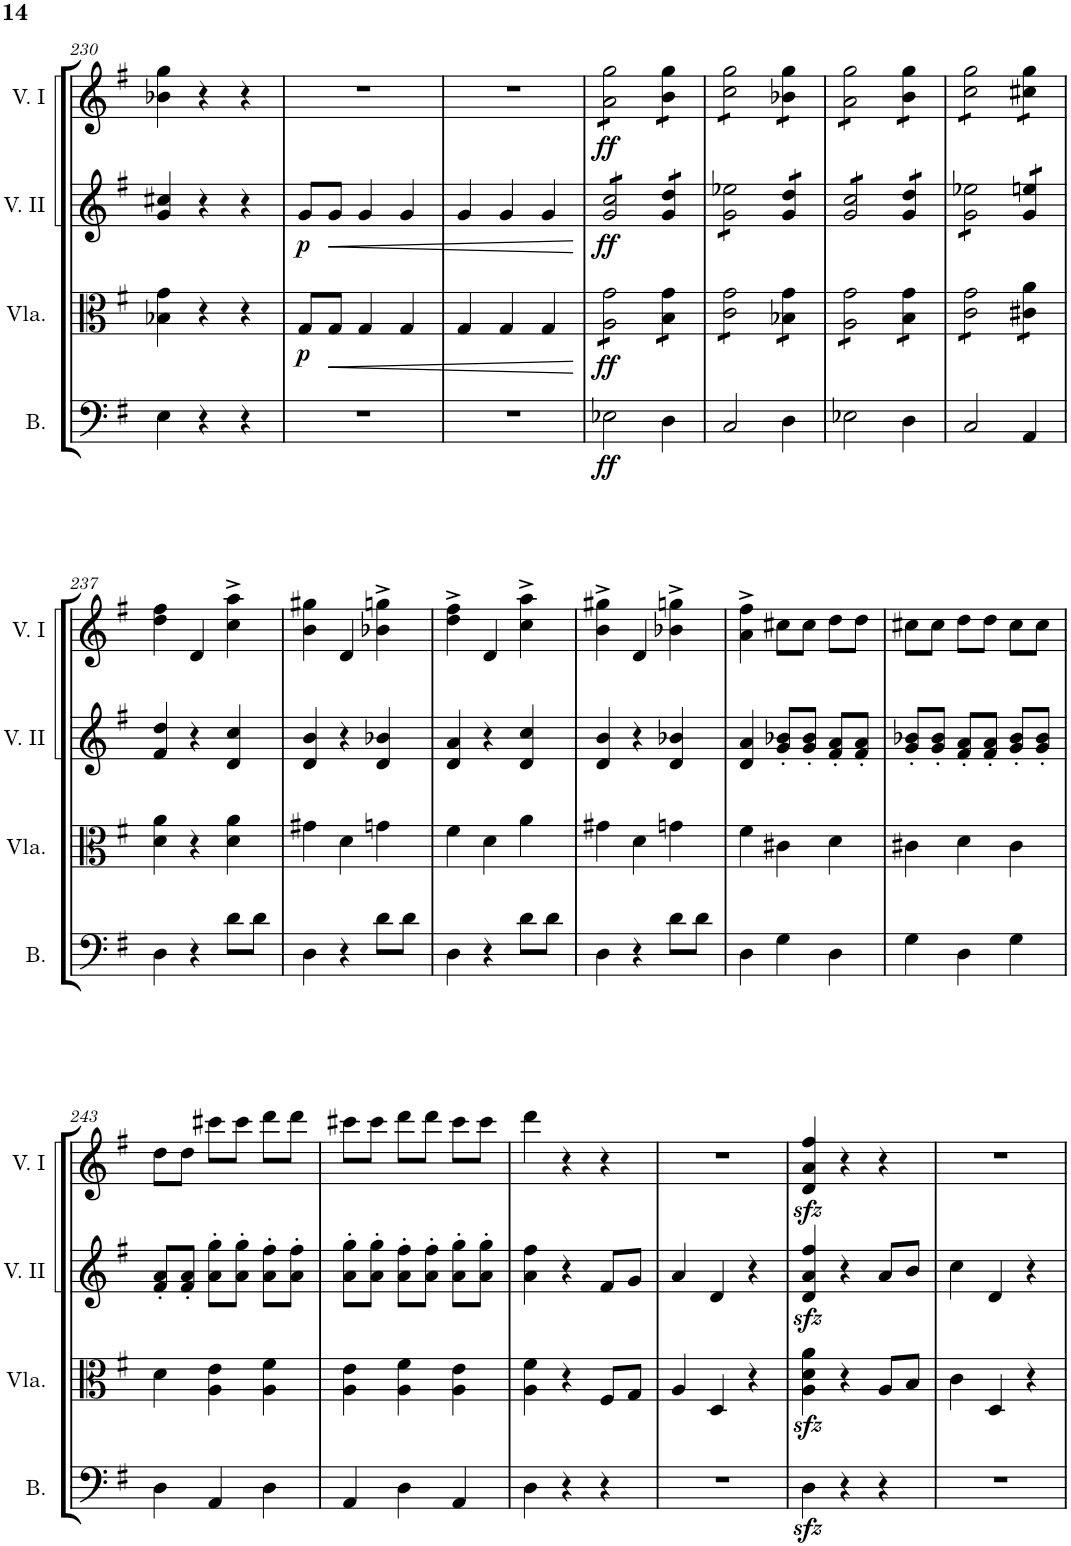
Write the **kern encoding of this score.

**kern	**dynam	**kern	**dynam	**kern	**dynam	**kern	**dynam
*part4	*part4	*part3	*part3	*part2	*part2	*part1	*part1
*staff4	*staff4	*staff3	*staff3	*staff2	*staff2	*staff1	*staff1
*I"Bassi	*	*I"Viola	*	*I"Violino II.	*	*I"Violino I	*
*I'B.	*	*I'Vla.	*	*I'V. II	*	*I'V. I	*
!!LO:PB:g=z
*clefF4	*	*clefC3	*	*clefG2	*	*clefG2	*
*k[f#]	*	*k[f#]	*	*k[f#]	*	*k[f#]	*
*M3/4	*	*M3/4	*	*M3/4	*	*M3/4	*
=230	=230	=230	=230	=230	=230	=230	=230
4E\	.	4B-X\ 4g\	.	4g/ 4cc#X/	.	4b-X\ 4gg\	.
4r	.	4r	.	4r	.	4r	.
4r	.	4r	.	4r	.	4r	.
=231	=231	=231	=231	=231	=231	=231	=231
!	!	!	!LO:DY:b	!	!LO:DY:b	!	!
2.r	.	8G/L	p	8g/L	p	2.r	.
!	!	!	!LO:HP:b	!	!LO:HP:b	!	!
.	.	8G/J	<	8g/J	<	.	.
.	.	4G/	.	4g/	.	.	.
.	.	4G/	.	4g/	.	.	.
=232	=232	=232	=232	=232	=232	=232	=232
2.r	.	4G/	.	4g/	.	2.r	.
.	.	4G/	.	4g/	.	.	.
.	.	4G/	.	4g/	.	.	.
.	.	.	[	.	[	.	.
=233	=233	=233	=233	=233	=233	=233	=233
!	!LO:DY:b	!	!LO:DY:b	!	!LO:DY:b	!	!LO:DY:b
*	*	*tremolo	*	*	*	*	*
*	*	*	*	*tremolo	*	*	*
*	*	*	*	*	*	*tremolo	*
2E-X\	ff	8A\ 8g\L	ff	8g/ 8cc/L	ff	8a\ 8gg\L	ff
.	.	8A\ 8g\	.	8g/ 8cc/	.	8a\ 8gg\	.
.	.	8A\ 8g\	.	8g/ 8cc/	.	8a\ 8gg\	.
.	.	8A\ 8g\J	.	8g/ 8cc/J	.	8a\ 8gg\J	.
4D\	.	8B\ 8g\L	.	8g/ 8dd/L	.	8b\ 8gg\L	.
.	.	8B\ 8g\J	.	8g/ 8dd/J	.	8b\ 8gg\J	.
=234	=234	=234	=234	=234	=234	=234	=234
2C/	.	8c\ 8g\L	.	8g\ 8ee-X\L	.	8cc\ 8gg\L	.
.	.	8c\ 8g\	.	8g\ 8ee-X\	.	8cc\ 8gg\	.
.	.	8c\ 8g\	.	8g\ 8ee-X\	.	8cc\ 8gg\	.
.	.	8c\ 8g\J	.	8g\ 8ee-X\J	.	8cc\ 8gg\J	.
4D\	.	8B-X\ 8g\L	.	8g/ 8dd/L	.	8b-X\ 8gg\L	.
.	.	8B-X\ 8g\J	.	8g/ 8dd/J	.	8b-X\ 8gg\J	.
=235	=235	=235	=235	=235	=235	=235	=235
2E-X\	.	8A\ 8g\L	.	8g/ 8cc/L	.	8a\ 8gg\L	.
.	.	8A\ 8g\	.	8g/ 8cc/	.	8a\ 8gg\	.
.	.	8A\ 8g\	.	8g/ 8cc/	.	8a\ 8gg\	.
.	.	8A\ 8g\J	.	8g/ 8cc/J	.	8a\ 8gg\J	.
4D\	.	8B\ 8g\L	.	8g/ 8dd/L	.	8b\ 8gg\L	.
.	.	8B\ 8g\J	.	8g/ 8dd/J	.	8b\ 8gg\J	.
=236	=236	=236	=236	=236	=236	=236	=236
2C/	.	8c\ 8g\L	.	8g\ 8ee-X\L	.	8cc\ 8gg\L	.
.	.	8c\ 8g\	.	8g\ 8ee-X\	.	8cc\ 8gg\	.
.	.	8c\ 8g\	.	8g\ 8ee-X\	.	8cc\ 8gg\	.
.	.	8c\ 8g\J	.	8g\ 8ee-X\J	.	8cc\ 8gg\J	.
4AA/	.	8c#X\ 8a\L	.	8g/ 8een/L	.	8cc#X\ 8gg\L	.
.	.	8c#X\ 8a\J	.	8g/ 8een/J	.	8cc#X\ 8gg\J	.
*	*	*	*	*	*	*Xtremolo	*
*	*	*	*	*Xtremolo	*	*	*
*	*	*Xtremolo	*	*	*	*	*
!!LO:LB:g=z
=237	=237	=237	=237	=237	=237	=237	=237
4D\	.	4d\ 4a\	.	4f#/ 4dd/	.	4dd\ 4ff#\	.
4r	.	4r	.	4r	.	4d/	.
8d\L	.	4d\ 4a\	.	4d/ 4cc/	.	4cc\^ 4aa\^	.
8d\J	.	.	.	.	.	.	.
=238	=238	=238	=238	=238	=238	=238	=238
4D\	.	4g#X\	.	4d/ 4b/	.	4b\ 4gg#X\	.
4r	.	4d\	.	4r	.	4d/	.
8d\L	.	4gn\	.	4d/ 4b-X/	.	4b-X\^ 4ggn\^	.
8d\J	.	.	.	.	.	.	.
=239	=239	=239	=239	=239	=239	=239	=239
4D\	.	4f#\	.	4d/ 4a/	.	4dd\^ 4ff#\^	.
4r	.	4d\	.	4r	.	4d/	.
8d\L	.	4a\	.	4d/ 4cc/	.	4cc\^ 4aa\^	.
8d\J	.	.	.	.	.	.	.
=240	=240	=240	=240	=240	=240	=240	=240
4D\	.	4g#X\	.	4d/ 4b/	.	4b\^ 4gg#X\^	.
4r	.	4d\	.	4r	.	4d/	.
8d\L	.	4gn\	.	4d/ 4b-X/	.	4b-X\^ 4ggn\^	.
8d\J	.	.	.	.	.	.	.
=241	=241	=241	=241	=241	=241	=241	=241
4D\	.	4f#\	.	4d/ 4a/	.	4a\^ 4ff#\^	.
4G\	.	4c#X\	.	8g/' 8b-X/'L	.	8cc#X\L	.
.	.	.	.	8g/' 8b-/'J	.	8cc#\J	.
4D\	.	4d\	.	8f#/' 8a/'L	.	8dd\L	.
.	.	.	.	8f#/' 8a/'J	.	8dd\J	.
=242	=242	=242	=242	=242	=242	=242	=242
4G\	.	4c#X\	.	8g/' 8b-X/'L	.	8cc#X\L	.
.	.	.	.	8g/' 8b-/'J	.	8cc#\J	.
4D\	.	4d\	.	8f#/' 8a/'L	.	8dd\L	.
.	.	.	.	8f#/' 8a/'J	.	8dd\J	.
4G\	.	4c#\	.	8g/' 8b-/'L	.	8cc#\L	.
.	.	.	.	8g/' 8b-/'J	.	8cc#\J	.
!!LO:LB:g=z
=243	=243	=243	=243	=243	=243	=243	=243
4D\	.	4d\	.	8f#/' 8a/'L	.	8dd\L	.
.	.	.	.	8f#/' 8a/'J	.	8dd\J	.
4AA/	.	4A\ 4e\	.	8a\' 8gg\'L	.	8ccc#X\L	.
.	.	.	.	8a\' 8gg\'J	.	8ccc#\J	.
4D\	.	4A\ 4f#\	.	8a\' 8ff#\'L	.	8ddd\L	.
.	.	.	.	8a\' 8ff#\'J	.	8ddd\J	.
=244	=244	=244	=244	=244	=244	=244	=244
4AA/	.	4A\ 4e\	.	8a\' 8gg\'L	.	8ccc#X\L	.
.	.	.	.	8a\' 8gg\'J	.	8ccc#\J	.
4D\	.	4A\ 4f#\	.	8a\' 8ff#\'L	.	8ddd\L	.
.	.	.	.	8a\' 8ff#\'J	.	8ddd\J	.
4AA/	.	4A\ 4e\	.	8a\' 8gg\'L	.	8ccc#\L	.
.	.	.	.	8a\' 8gg\'J	.	8ccc#\J	.
=245	=245	=245	=245	=245	=245	=245	=245
4D\	.	4A\ 4f#\	.	4a\ 4ff#\	.	4ddd\	.
4r	.	4r	.	4r	.	4r	.
4r	.	8F#/L	.	8f#/L	.	4r	.
.	.	8G/J	.	8g/J	.	.	.
=246	=246	=246	=246	=246	=246	=246	=246
2.r	.	4A/	.	4a/	.	2.r	.
.	.	4D/	.	4d/	.	.	.
.	.	4r	.	4r	.	.	.
=247	=247	=247	=247	=247	=247	=247	=247
4Dzz<\	.	4A\zz< 4d\zz< 4a\zz<	.	4d/zz< 4a/zz< 4ff#/zz<	.	4d/zz< 4a/zz< 4ff#/zz<	.
4r	.	4r	.	4r	.	4r	.
4r	.	8A/L	.	8a/L	.	4r	.
.	.	8B/J	.	8b/J	.	.	.
=248	=248	=248	=248	=248	=248	=248	=248
2.r	.	4c\	.	4cc\	.	2.r	.
.	.	4D/	.	4d/	.	.	.
.	.	4r	.	4r	.	.	.
=	=	=	=	=	=	=	=
*-	*-	*-	*-	*-	*-	*-	*-
